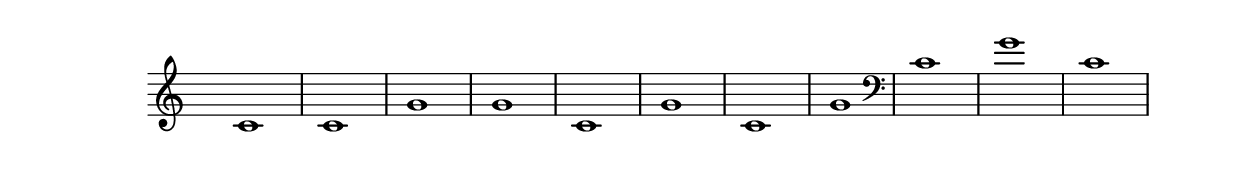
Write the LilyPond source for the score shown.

\version "2.14.2"

%%\header { texidoc="1 - Nota Nova"}

\relative c' {
  \override Staff.TimeSignature #'transparent = ##t
  \override Score.BarNumber #'transparent = ##t
  \override Score.RehearsalMark #'font-size = #-2

  %% CLARINETE
  \tag #'cl {
    c1
  }
  %% FLAUTA
  \tag #'fl {
    c
  }
  %% OBOÉ
  \tag #'ob {
    g'
  }
  %% SAX ALTO
  \tag #'saxa {
    g
  }
  %% SAX TENOR
  \tag #'saxt {
    c,  
  }
  %% SAX GENES
  \tag #'saxg {
    g'
  }
  %% TROMPETE
  \tag #'tpt {
    c, 
  }
  %% TROMPA
  \tag #'tpa {
    g'
  }
  %% TROMBONE

  \tag #'tbn {
    \clef bass
    c,
  }
  %% TUBA MIB
  \tag #'tbamib {
    \clef bass
    g'
  }
  %% TUBA SIB
  \tag #'tbasib {
    \clef bass
    c,
  }

  %% END DOCUMENT
}
